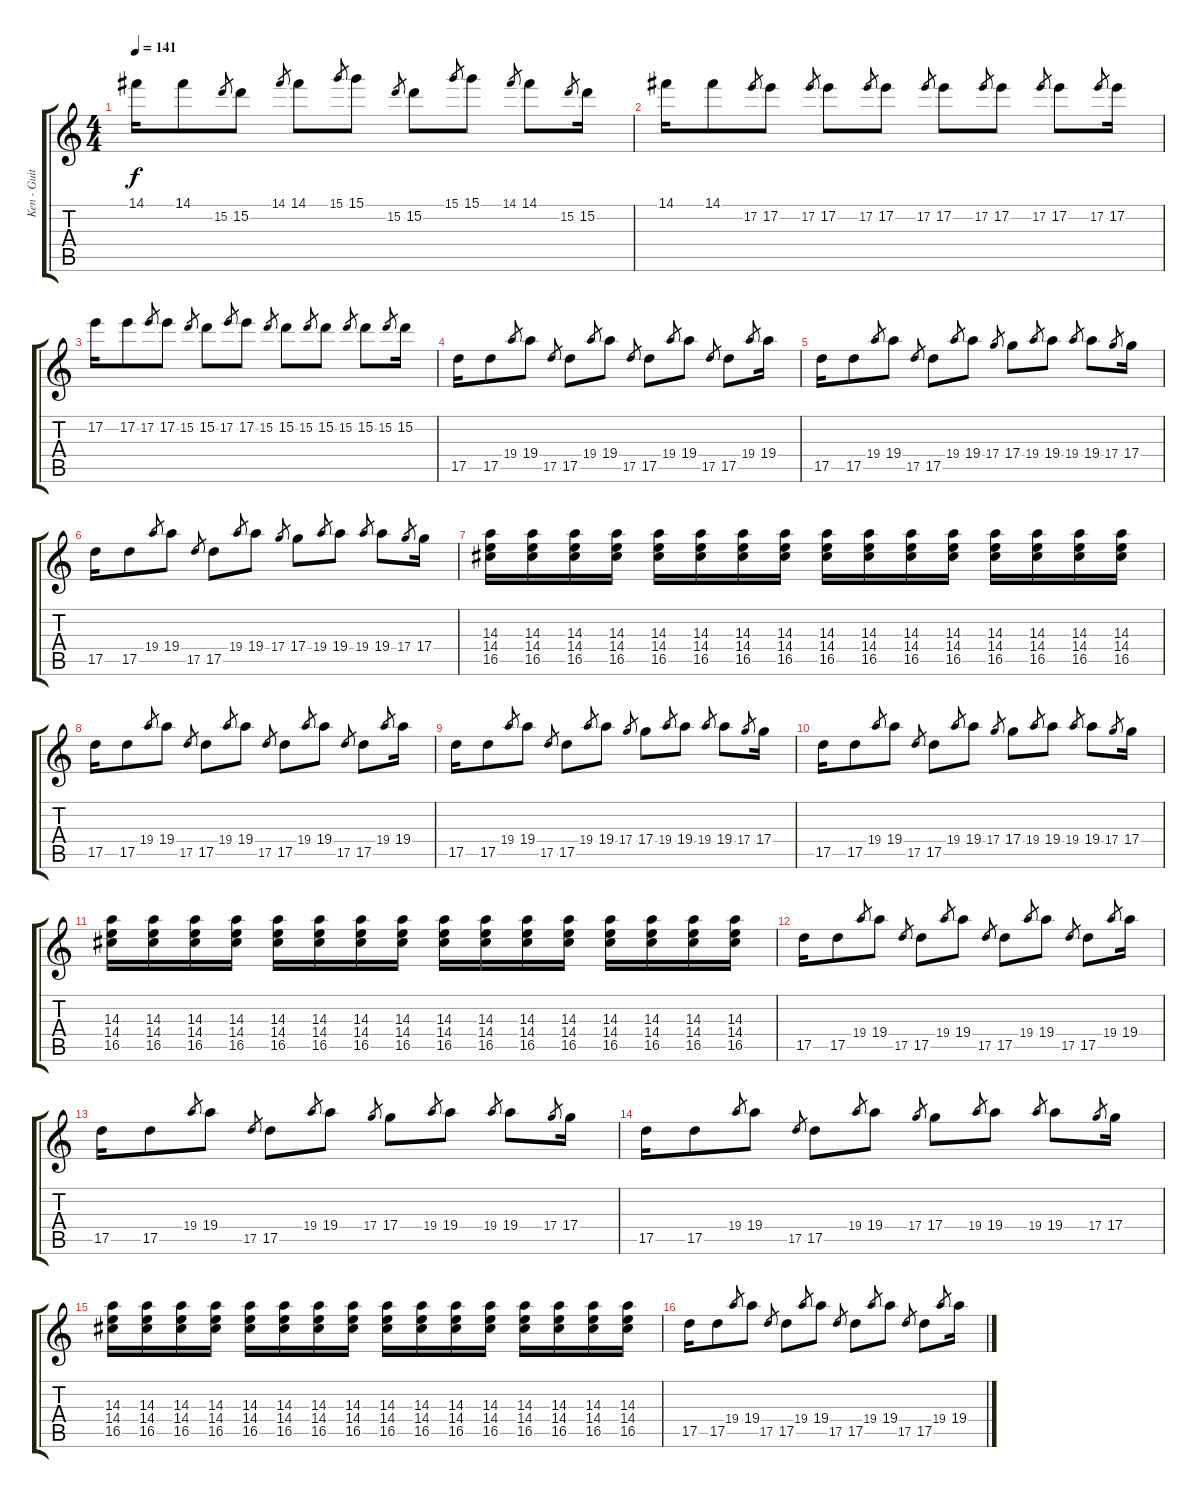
\track ("Ken - Guitar1" "Ken - Guit") {instrument distortionguitar}
\staff {score tabs}
\tuning (E4 B3 G3 D3 A2 E2) {hide}
\ts (4 4)
\tempo 141
\clef g2
\ks c
14.1.16{dy f} 14.1.8 15.2.8{gr} 15.2.8 14.1.8{gr} 14.1.8 15.1.8{gr} 15.1.8 15.2.8{gr} 15.2.8 15.1.8{gr} 15.1.8 14.1.8{gr} 14.1.8 15.2.8{gr} 15.2.16 |
14.1.16 14.1.8 17.2.8{gr} 17.2.8 17.2.8{gr} 17.2.8 17.2.8{gr} 17.2.8 17.2.8{gr} 17.2.8 17.2.8{gr} 17.2.8 17.2.8{gr} 17.2.8 17.2.8{gr} 17.2.16 |
17.2.16 17.2.8 17.2.8{gr} 17.2.8 15.2.8{gr} 15.2.8 17.2.8{gr} 17.2.8 15.2.8{gr} 15.2.8 15.2.8{gr} 15.2.8 15.2.8{gr} 15.2.8 15.2.8{gr} 15.2.16 |
17.5.16 17.5.8 19.4.8{gr} 19.4.8 17.5.8{gr} 17.5.8 19.4.8{gr} 19.4.8 17.5.8{gr} 17.5.8 19.4.8{gr} 19.4.8 17.5.8{gr} 17.5.8 19.4.8{gr} 19.4.16 |
17.5.16 17.5.8 19.4.8{gr} 19.4.8 17.5.8{gr} 17.5.8 19.4.8{gr} 19.4.8 17.4.8{gr} 17.4.8 19.4.8{gr} 19.4.8 19.4.8{gr} 19.4.8 17.4.8{gr} 17.4.16 |
17.5.16 17.5.8 19.4.8{gr} 19.4.8 17.5.8{gr} 17.5.8 19.4.8{gr} 19.4.8 17.4.8{gr} 17.4.8 19.4.8{gr} 19.4.8 19.4.8{gr} 19.4.8 17.4.8{gr} 17.4.16 |
(14.3 14.4 16.5).16 (14.3 14.4 16.5).16 (14.3 14.4 16.5).16 (14.3 14.4 16.5).16 (14.3 14.4 16.5).16 (14.3 14.4 16.5).16 (14.3 14.4 16.5).16 (14.3 14.4 16.5).16 (14.3 14.4 16.5).16 (14.3 14.4 16.5).16 (14.3 14.4 16.5).16 (14.3 14.4 16.5).16 (14.3 14.4 16.5).16 (14.3 14.4 16.5).16 (14.3 14.4 16.5).16 (14.3 14.4 16.5).16 |
17.5.16 17.5.8 19.4.8{gr} 19.4.8 17.5.8{gr} 17.5.8 19.4.8{gr} 19.4.8 17.5.8{gr} 17.5.8 19.4.8{gr} 19.4.8 17.5.8{gr} 17.5.8 19.4.8{gr} 19.4.16 |
17.5.16 17.5.8 19.4.8{gr} 19.4.8 17.5.8{gr} 17.5.8 19.4.8{gr} 19.4.8 17.4.8{gr} 17.4.8 19.4.8{gr} 19.4.8 19.4.8{gr} 19.4.8 17.4.8{gr} 17.4.16 |
17.5.16 17.5.8 19.4.8{gr} 19.4.8 17.5.8{gr} 17.5.8 19.4.8{gr} 19.4.8 17.4.8{gr} 17.4.8 19.4.8{gr} 19.4.8 19.4.8{gr} 19.4.8 17.4.8{gr} 17.4.16 |
(14.3 14.4 16.5).16 (14.3 14.4 16.5).16 (14.3 14.4 16.5).16 (14.3 14.4 16.5).16 (14.3 14.4 16.5).16 (14.3 14.4 16.5).16 (14.3 14.4 16.5).16 (14.3 14.4 16.5).16 (14.3 14.4 16.5).16 (14.3 14.4 16.5).16 (14.3 14.4 16.5).16 (14.3 14.4 16.5).16 (14.3 14.4 16.5).16 (14.3 14.4 16.5).16 (14.3 14.4 16.5).16 (14.3 14.4 16.5).16 |
17.5.16 17.5.8 19.4.8{gr} 19.4.8 17.5.8{gr} 17.5.8 19.4.8{gr} 19.4.8 17.5.8{gr} 17.5.8 19.4.8{gr} 19.4.8 17.5.8{gr} 17.5.8 19.4.8{gr} 19.4.16 |
17.5.16 17.5.8 19.4.8{gr} 19.4.8 17.5.8{gr} 17.5.8 19.4.8{gr} 19.4.8 17.4.8{gr} 17.4.8 19.4.8{gr} 19.4.8 19.4.8{gr} 19.4.8 17.4.8{gr} 17.4.16 |
17.5.16 17.5.8 19.4.8{gr} 19.4.8 17.5.8{gr} 17.5.8 19.4.8{gr} 19.4.8 17.4.8{gr} 17.4.8 19.4.8{gr} 19.4.8 19.4.8{gr} 19.4.8 17.4.8{gr} 17.4.16 |
(14.3 14.4 16.5).16 (14.3 14.4 16.5).16 (14.3 14.4 16.5).16 (14.3 14.4 16.5).16 (14.3 14.4 16.5).16 (14.3 14.4 16.5).16 (14.3 14.4 16.5).16 (14.3 14.4 16.5).16 (14.3 14.4 16.5).16 (14.3 14.4 16.5).16 (14.3 14.4 16.5).16 (14.3 14.4 16.5).16 (14.3 14.4 16.5).16 (14.3 14.4 16.5).16 (14.3 14.4 16.5).16 (14.3 14.4 16.5).16 |
17.5.16 17.5.8 19.4.8{gr} 19.4.8 17.5.8{gr} 17.5.8 19.4.8{gr} 19.4.8 17.5.8{gr} 17.5.8 19.4.8{gr} 19.4.8 17.5.8{gr} 17.5.8 19.4.8{gr} 19.4.16
